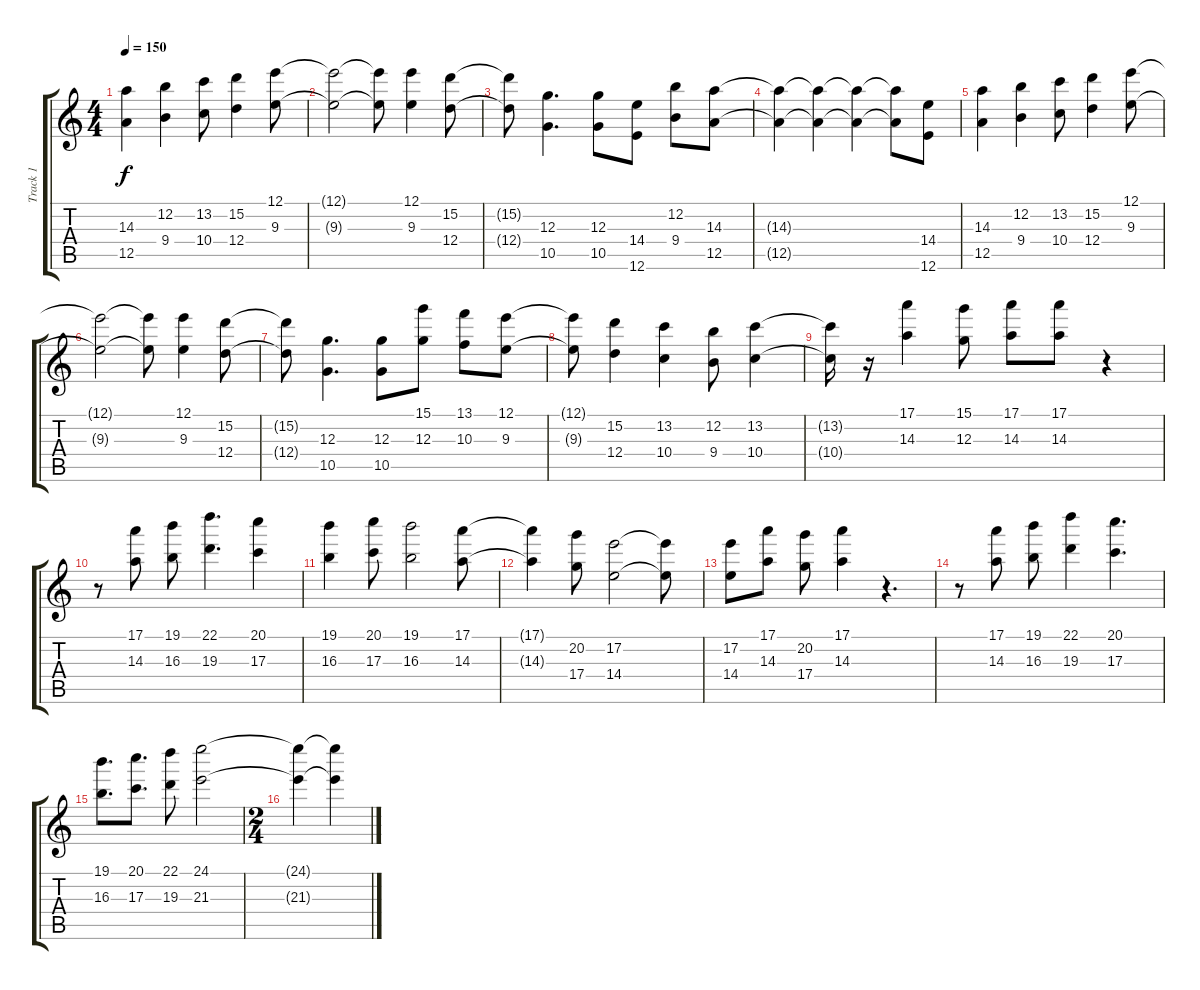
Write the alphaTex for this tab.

\track ("Track 1" "Track 1") {instrument distortionguitar}
\staff {score tabs}
\tuning (E4 B3 G3 D3 A2 E2) {hide}
\ts (4 4)
\tempo 150
\clef g2
\ks c
(14.3 12.5).4{dy f} (12.2 9.4).4 (13.2 10.4).8 (15.2 12.4).4 (12.1 9.3).8 |
(12.1{t} 9.3{t}).2 (12.1{t} 9.3{t}).8 (12.1 9.3).4 (15.2 12.4).8 |
(15.2{t} 12.4{t}).8 (12.3 10.5).4{d} (12.3 10.5).8 (14.4 12.6).8 (12.2 9.4).8 (14.3 12.5).8 |
(14.3{t} 12.5{t}).4 (14.3{t} 12.5{t}).4 (14.3{t} 12.5{t}).4 (14.3{t} 12.5{t}).8 (14.4 12.6).8 |
(14.3 12.5).4 (12.2 9.4).4 (13.2 10.4).8 (15.2 12.4).4 (12.1 9.3).8 |
(12.1{t} 9.3{t}).2 (12.1{t} 9.3{t}).8 (12.1 9.3).4 (15.2 12.4).8 |
(15.2{t} 12.4{t}).8 (12.3 10.5).4{d} (12.3 10.5).8 (15.1 12.3).8 (13.1 10.3).8 (12.1 9.3).8 |
(12.1{t} 9.3{t}).8 (15.2 12.4).4 (13.2 10.4).4 (12.2 9.4).8 (13.2 10.4).4 |
(13.2{t} 10.4{t}).16 r.16 (17.1 14.3).4 (15.1 12.3).8 (17.1 14.3).8 (17.1 14.3).8 r.4 |
r.8 (17.1 14.3).8 (19.1 16.3).8 (22.1 19.3).4{d} (20.1 17.3).4 |
(19.1 16.3).4 (20.1 17.3).8 (19.1 16.3).2 (17.1 14.3).8 |
(17.1{t} 14.3{t}).4 (20.2 17.4).8 (17.2 14.4).2 (17.2{t} 14.4{t}).8 |
(17.2 14.4).8 (17.1 14.3).8 (20.2 17.4).8 (17.1 14.3).4 r.4{d} |
r.8 (17.1 14.3).8 (19.1 16.3).8 (22.1 19.3).4 (20.1 17.3).4{d} |
(19.1 16.3).8{d} (20.1 17.3).8{d} (22.1 19.3).8 (24.1 21.3).2 |
\ts (2 4)
(24.1{t} 21.3{t}).4 (24.1{t} 21.3{t}).4
